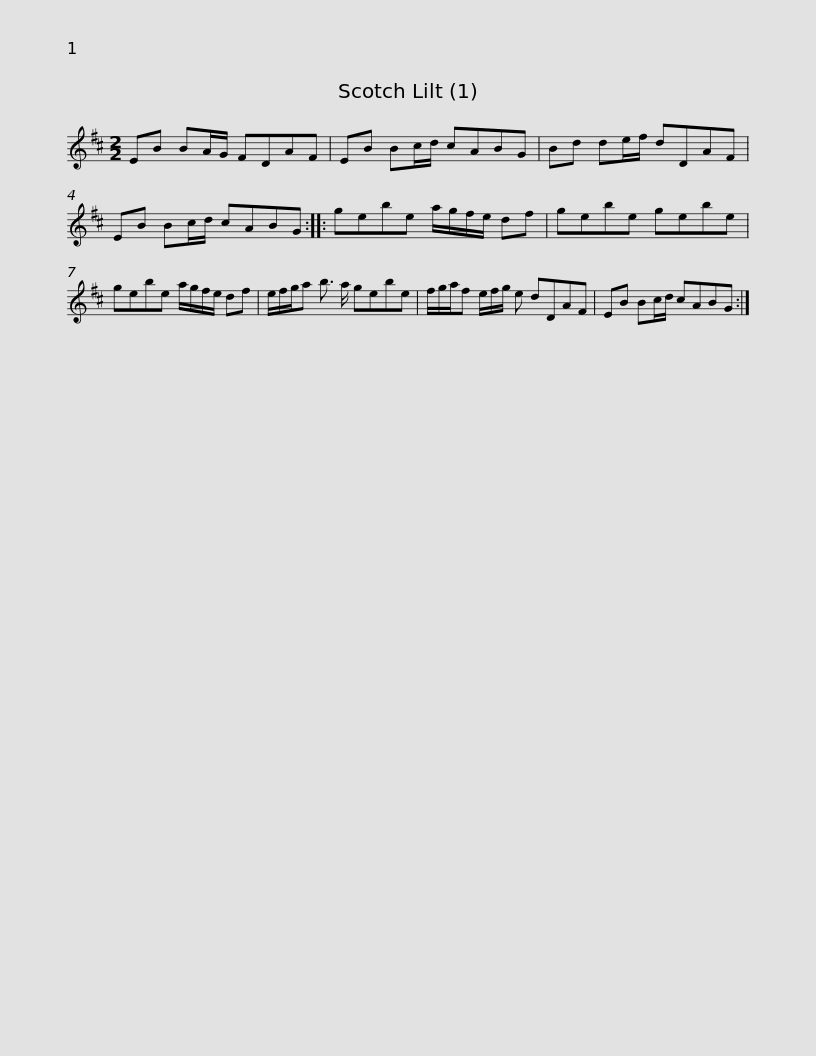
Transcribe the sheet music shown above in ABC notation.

X:1
L:1/8
M:2/2
I:linebreak $
K:D
V:1 treble
V:1
 EB BA/G/ FDAF | EB Bc/d/ cABG | Bd de/f/ dDAF | EB Bc/d/ cABG ::$ gebe a/g/f/e/ df | %5
 gebe gebe | gebe a/g/f/e/ df | e/f/g/a b3/2 a/ gebe |$ f/g/a/f e/f/g/ e dDAF | EB Bc/d/ cABG :| %10
